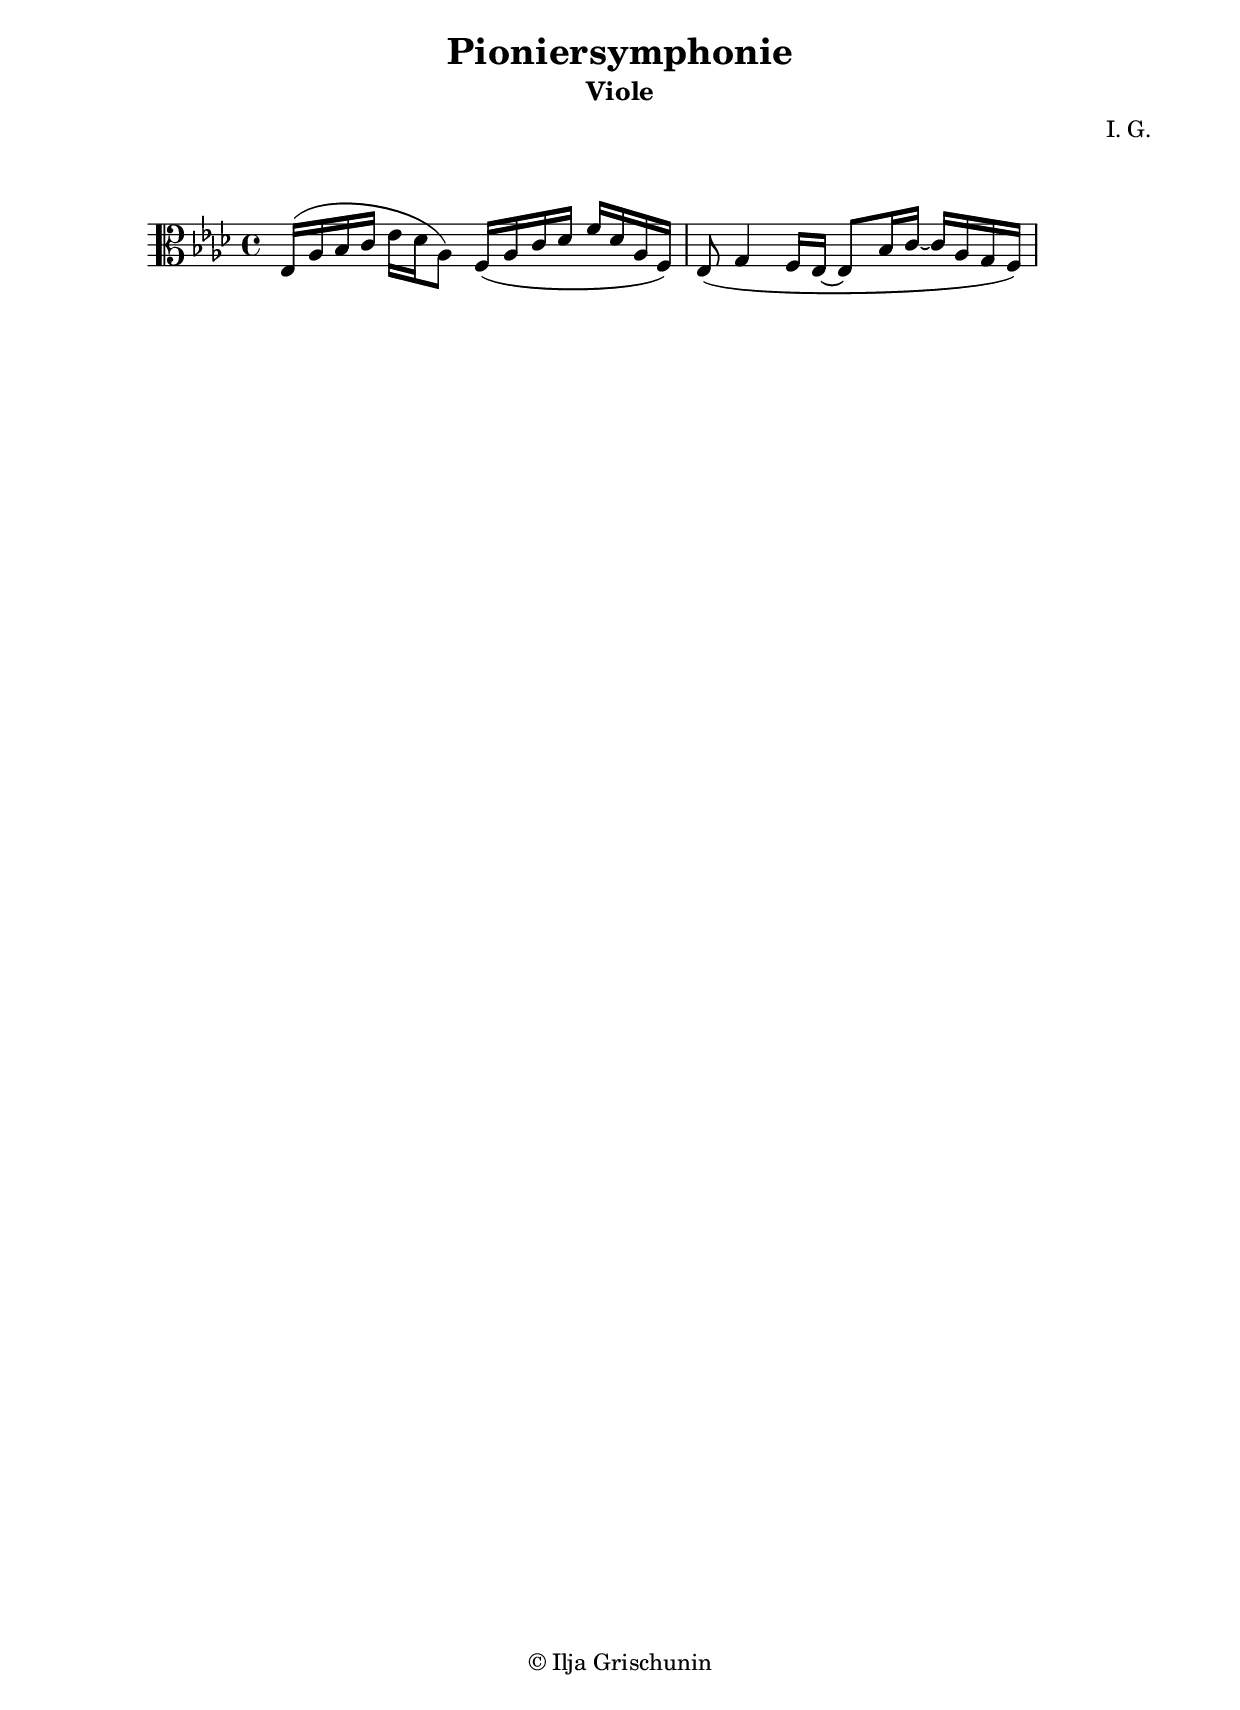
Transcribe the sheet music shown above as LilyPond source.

\version "2.19.15"

\language "deutsch"

\header {
  title = "Pioniersymphonie"
  subtitle = "Viole"
  %meter = "Grave"
  composer = "I. G."
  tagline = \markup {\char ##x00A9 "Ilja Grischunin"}
}

#(ly:set-option 'relative-includes #t)
\paper {
  %#(set-paper-size "a4")
  top-system-spacing.basic-distance = #20
  top-markup-spacing.basic-distance = #5
  markup-system-spacing.basic-distance = #20
  system-system-spacing.basic-distance = #18
  last-bottom-spacing.basic-distance = #15
  left-margin = 15
  right-margin = 15
  %two-sided = ##t
  %inner-margin = 25
  %outer-margin = 15
}

\layout {
  indent = 10
  \context {
    \Score
    %\override BarNumber.break-visibility = ##(#f #t #t)
    %\remove "Bar_number_engraver"
  }
}

\version "2.19.15"

\language "deutsch"

vleMusic = \relative {
  \key as \major
  \time 4/4
  \clef alto
  es16( as b c es des as8) f16( as c des f des as f)
  es8( g4 f16 es~ es8 b'16 c~ c as g f)
}


\score {
  \new Staff \vleMusic
}